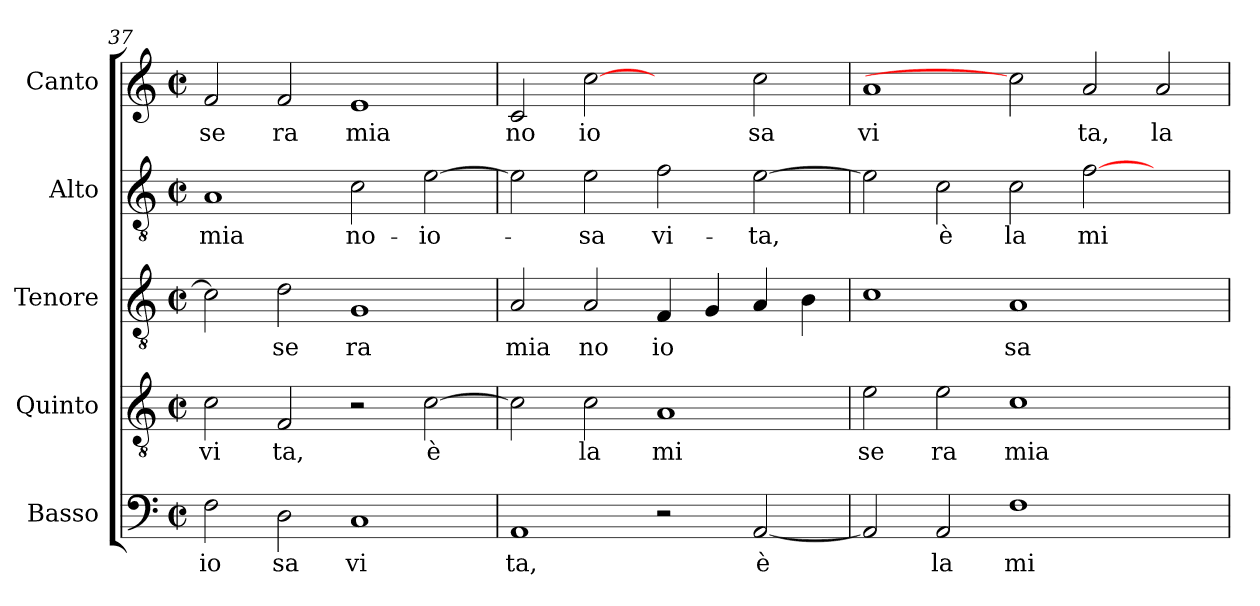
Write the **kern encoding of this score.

**kern	**text	**kern	**text	**kern	**text	**kern	**text	**kern	**text
*part5	*part5	*part4	*part4	*part3	*part3	*part2	*part2	*part1	*part1
*staff5	*staff5	*staff4	*staff4	*staff3	*staff3	*staff2	*staff2	*staff1	*staff1
*I"Basso	*	*I"Quinto	*	*I"Tenore	*	*I"Alto	*	*I"Canto	*
*clefF4	*	*clefGv2	*	*clefGv2	*	*clefGv2	*	*clefG2	*
*	*	*k[]	*	*	*	*	*	*k[]	*
*	*	*C:	*	*	*	*	*	*C:	*
*M2/2	*	*M2/2	*	*M2/2	*	*M2/2	*	*M2/2	*
*met(c|)	*	*met(c|)	*	*met(c|)	*	*met(c|)	*	*met(c|)	*
=37	=37	=37	=37	=37	=37	=37	=37	=37	=37
!	!LO:LY:b:cj	!	!LO:LY:b:cj	!	!	!	!LO:LY:b:cj	!	!LO:LY:b:cj
2F\	io	2c\	vi	2c\]	.	1A	mia	2f/	se
!	!LO:LY:b:cj	!	!LO:LY:b:cj	!	!LO:LY:b:cj	!	!	!	!LO:LY:b:cj
2D\	sa	2F/	ta,	2d\	se	.	.	2f/	ra
!	!LO:LY:b:cj	!	!	!	!LO:LY:b:cj	!	!LO:LY:b:cj	!	!LO:LY:b:cj
1C	vi	2r	.	1G	ra	2c\	no-	1e	mia
!	!	!	!LO:LY:b:cj	!	!	!	!LO:LY:b:cj	!	!
.	.	[>2c\	è	.	.	[>2e\	-io-	.	.
=38	=38	=38	=38	=38	=38	=38	=38	=38	=38
!	!LO:LY:b:cj	!	!	!	!LO:LY:b:cj	!	!	!	!LO:LY:b:cj
1AA	ta,	2c\]	.	2A/	mia	2e\]	.	2c/	no
!	!	!	!LO:LY:b:cj	!	!LO:LY:b:cj	!	!LO:LY:b:cj	!	!LO:LY:b:cj
.	.	2c\	la	2A/	no	2e\	-sa	[2cc	io
!	!	!	!LO:LY:b:cj	!	!LO:LY:b:cj	!	!LO:LY:b:cj	!	!
2r	.	1A	mi	4F/	io	2f\	vi-	2ryy	.
.	.	.	.	4G/	.	.	.	.	.
!	!LO:LY:b:cj	!	!	!	!	!	!LO:LY:b:cj	!	!LO:LY:b:cj
[<2AA/	è	.	.	4A/	.	[>2e\	-ta,	2cc\	sa
.	.	.	.	4B\	.	.	.	.	.
=39	=39	=39	=39	=39	=39	=39	=39	=39	=39
!	!	!	!LO:LY:b:cj	!	!	!	!	!	!LO:LY:b:cj
2AA/]	.	2e\	se	1c	.	2e\]	.	1a	vi
!	!LO:LY:b:cj	!	!LO:LY:b:cj	!	!	!	!LO:LY:b:cj	!	!
2AA/	la	2e\	ra	.	.	2c\	è	.	.
!	!LO:LY:b:cj	!	!LO:LY:b:cj	!	!LO:LY:b:cj	!	!LO:LY:b:cj	!	!
1F	mi	1c	mia	1A	sa	2c\	la	2cc]	.
!	!	!	!	!	!	!	!LO:LY:b	!	!LO:LY:b:cj
.	.	.	.	.	.	[>2f\	mi-	2a/	ta,
!	!	!	!	!	!	!	!	!	!LO:LY:b:cj
2ryy	.	2ryy	.	2ryy	.	2ryy	.	2a/	la
=	=	=	=	=	=	=	=	=	=
*-	*-	*-	*-	*-	*-	*-	*-	*-	*-
